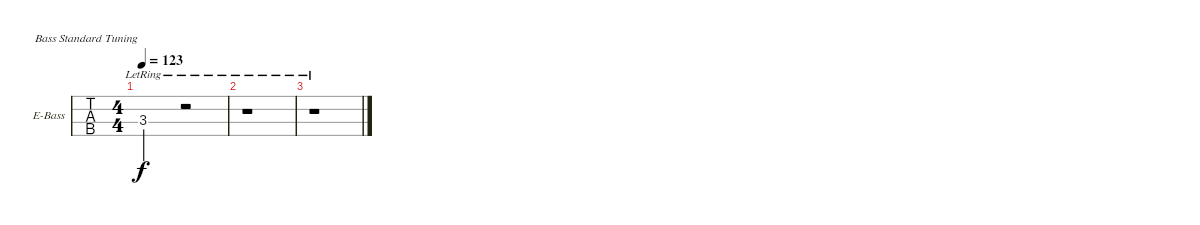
\bracketExtendMode groupsimilarinstruments
\firstSystemTrackNameOrientation horizontal
\otherSystemsTrackNameOrientation horizontal
\track ("Basse" "E-Bass") {instrument electricbassfinger}
\staff {tabs}
\tuning (G2 D2 A1 E1)
\ts (4 4)
\tempo 123
\clef f4
\ks c
3.3{lr}.2{dy f} r.2 |
r.1 |
r.1
